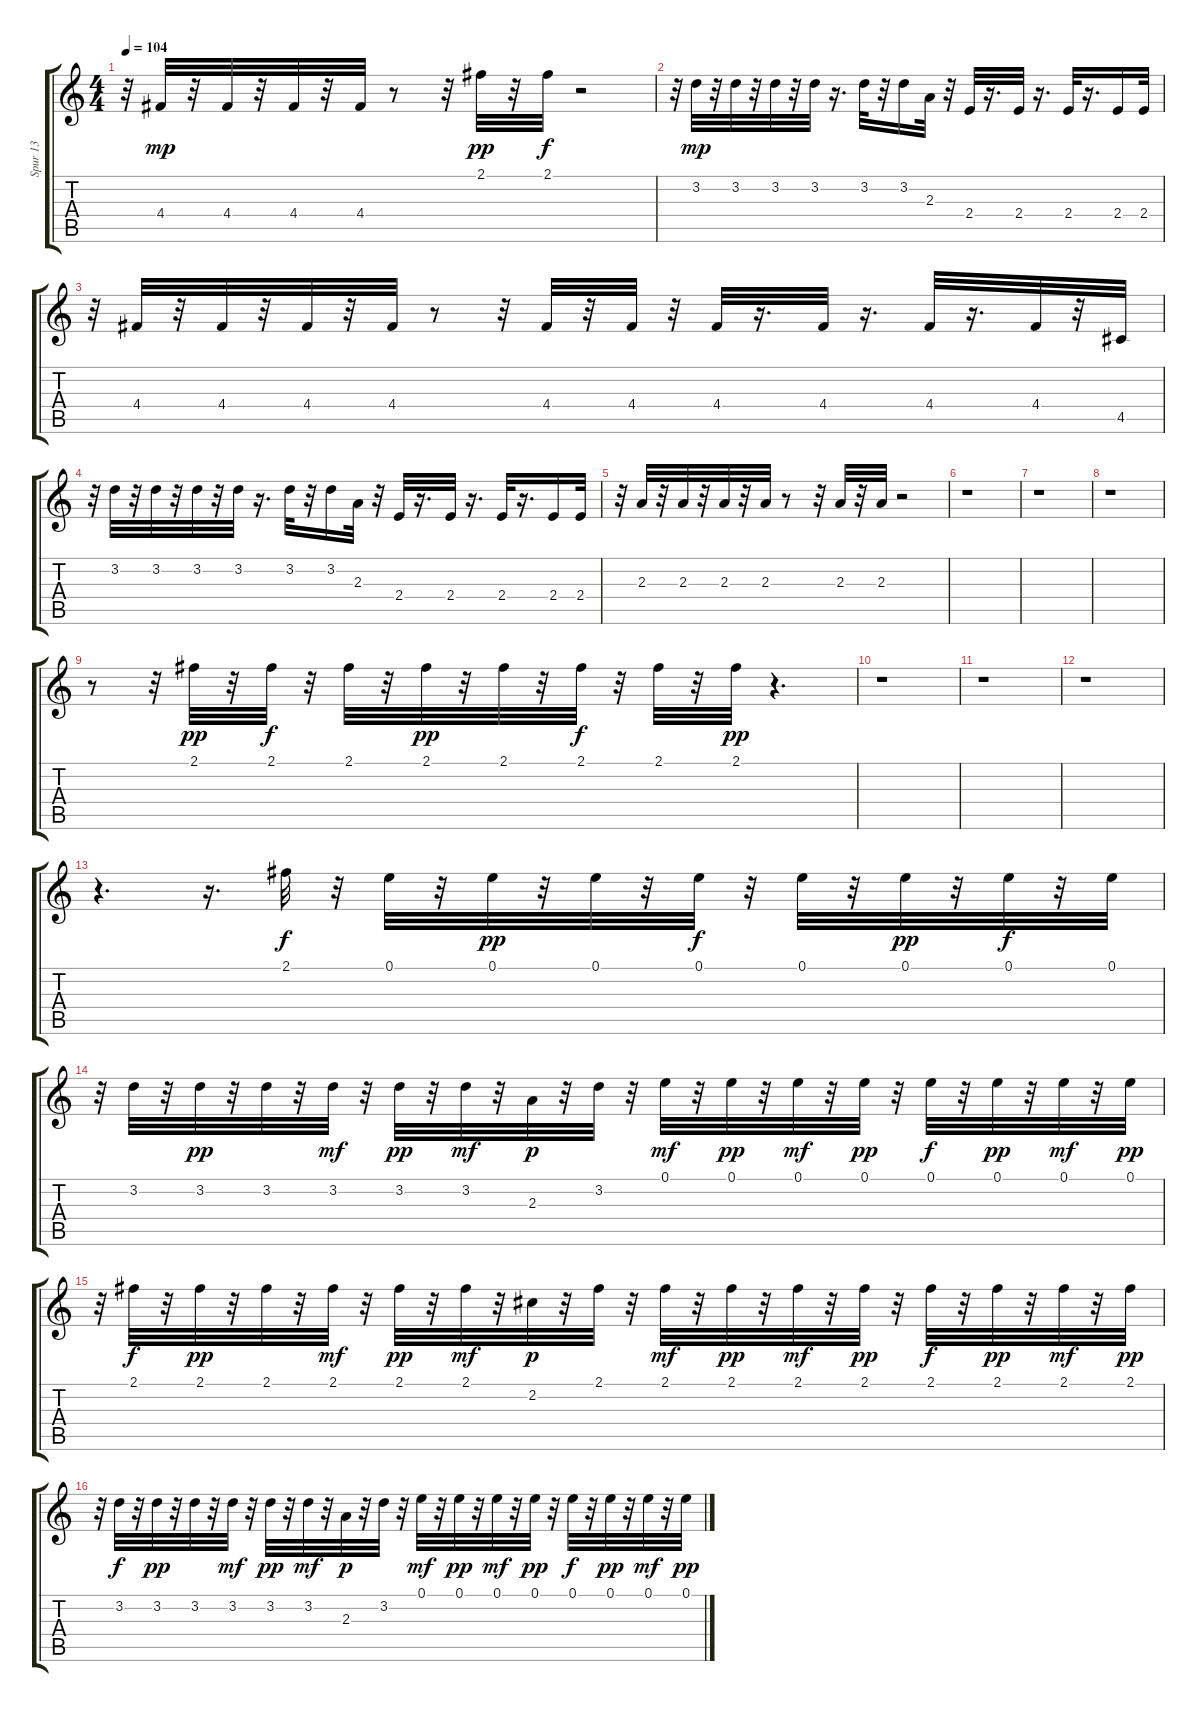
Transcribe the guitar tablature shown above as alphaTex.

\track ("Spur 13" "Spur 13") {instrument electricguitarmuted}
\staff {score tabs}
\tuning (E4 B3 G3 D3 A2 E2) {hide}
\ts (4 4)
\tempo 104
\clef g2
\ks c
r.32{dy mp} 4.4.32 r.32 4.4.32 r.32 4.4.32 r.32 4.4.32 r.8 r.32 2.1.32{dy pp} r.32 2.1.32{dy f} r.2 |
r.32 3.2.32{dy mp} r.32 3.2.32 r.32 3.2.32 r.32 3.2.32 r.16{d} 3.2.32 r.32 3.2.16 2.3.32 r.32 2.4.32 r.16{d} 2.4.32 r.16{d} 2.4.32 r.16{d} 2.4.16 2.4.32 |
r.32 4.4.32 r.32 4.4.32 r.32 4.4.32 r.32 4.4.32 r.8 r.32 4.4.32 r.32 4.4.32 r.32 4.4.32 r.16{d} 4.4.32 r.16{d} 4.4.32 r.16{d} 4.4.32 r.32 4.5.32 |
r.32 3.2.32 r.32 3.2.32 r.32 3.2.32 r.32 3.2.32 r.16{d} 3.2.32 r.32 3.2.16 2.3.32 r.32 2.4.32 r.16{d} 2.4.32 r.16{d} 2.4.32 r.16{d} 2.4.16 2.4.32 |
r.32 2.3.32 r.32 2.3.32 r.32 2.3.32 r.32 2.3.32 r.8 r.32 2.3.32 r.32 2.3.32 r.2 |
r.1 |
r.1 |
r.1 |
r.8 r.32 2.1.32{dy pp} r.32 2.1.32{dy f} r.32 2.1.32 r.32 2.1.32{dy pp} r.32 2.1.32 r.32 2.1.32{dy f} r.32 2.1.32 r.32 2.1.32{dy pp} r.4{d} |
r.1 |
r.1 |
r.1 |
r.4{d} r.16{d} 2.1.32{dy f} r.32 0.1.32 r.32 0.1.32{dy pp} r.32 0.1.32 r.32 0.1.32{dy f} r.32 0.1.32 r.32 0.1.32{dy pp} r.32 0.1.32{dy f} r.32 0.1.32 |
r.32 3.2.32 r.32 3.2.32{dy pp} r.32 3.2.32 r.32 3.2.32{dy mf} r.32 3.2.32{dy pp} r.32 3.2.32{dy mf} r.32 2.3.32{dy p} r.32 3.2.32 r.32 0.1.32{dy mf} r.32 0.1.32{dy pp} r.32 0.1.32{dy mf} r.32 0.1.32{dy pp} r.32 0.1.32{dy f} r.32 0.1.32{dy pp} r.32 0.1.32{dy mf} r.32 0.1.32{dy pp} |
r.32 2.1.32{dy f} r.32 2.1.32{dy pp} r.32 2.1.32 r.32 2.1.32{dy mf} r.32 2.1.32{dy pp} r.32 2.1.32{dy mf} r.32 2.2.32{dy p} r.32 2.1.32 r.32 2.1.32{dy mf} r.32 2.1.32{dy pp} r.32 2.1.32{dy mf} r.32 2.1.32{dy pp} r.32 2.1.32{dy f} r.32 2.1.32{dy pp} r.32 2.1.32{dy mf} r.32 2.1.32{dy pp} |
r.32 3.2.32{dy f} r.32 3.2.32{dy pp} r.32 3.2.32 r.32 3.2.32{dy mf} r.32 3.2.32{dy pp} r.32 3.2.32{dy mf} r.32 2.3.32{dy p} r.32 3.2.32 r.32 0.1.32{dy mf} r.32 0.1.32{dy pp} r.32 0.1.32{dy mf} r.32 0.1.32{dy pp} r.32 0.1.32{dy f} r.32 0.1.32{dy pp} r.32 0.1.32{dy mf} r.32 0.1.32{dy pp}
